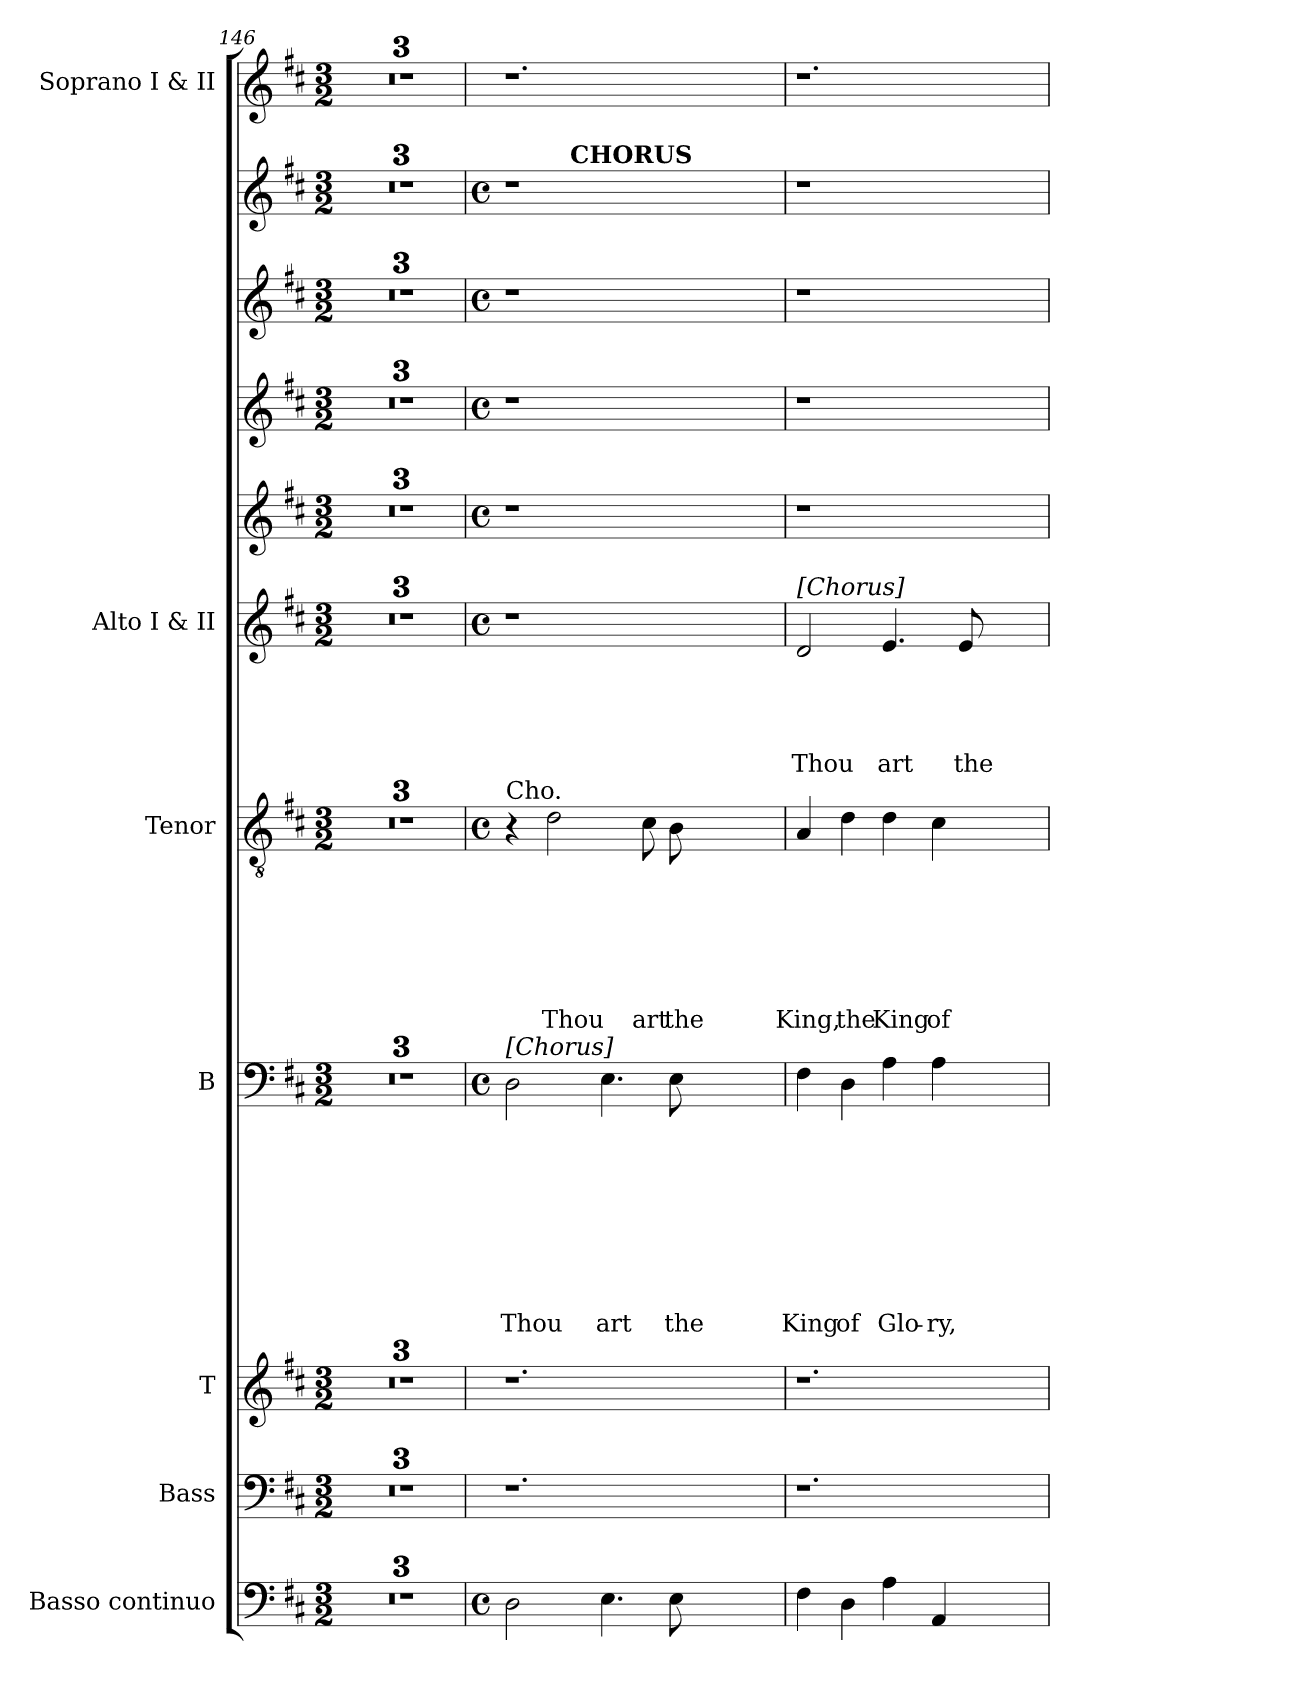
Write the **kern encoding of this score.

**kern	**kern	**kern	**kern	**text	**text	**text	**text	**text	**text	**text	**text	**text	**kern	**text	**text	**text	**text	**text	**text	**text	**kern	**text	**text	**text	**text	**text	**kern	**kern	**kern	**kern	**kern
*part11	*part10	*part9	*part8	*part8	*part8	*part8	*part8	*part8	*part8	*part8	*part8	*part8	*part7	*part7	*part7	*part7	*part7	*part7	*part7	*part7	*part6	*part6	*part6	*part6	*part6	*part6	*part5	*part4	*part3	*part2	*part1
*staff11	*staff10	*staff9	*staff8	*staff8	*staff8	*staff8	*staff8	*staff8	*staff8	*staff8	*staff8	*staff8	*staff7	*staff7	*staff7	*staff7	*staff7	*staff7	*staff7	*staff7	*staff6	*staff6	*staff6	*staff6	*staff6	*staff6	*staff5	*staff4	*staff3	*staff2	*staff1
*I"Basso continuo	*I"Bass	*I"T	*I"B	*	*	*	*	*	*	*	*	*	*I"Tenor	*	*	*	*	*	*	*	*I"Alto I & II	*	*	*	*	*	*	*	*	*	*I"Soprano I & II
*I'B. c.	*I'B	*I'T	*I'B	*	*	*	*	*	*	*	*	*	*I'T	*	*	*	*	*	*	*	*I'A	*	*	*	*	*	*	*	*	*	*I'S
*clefF4	*clefF4	*clefG2	*clefF4	*	*	*	*	*	*	*	*	*	*clefGv2	*	*	*	*	*	*	*	*clefG2	*	*	*	*	*	*clefG2	*clefG2	*clefG2	*clefG2	*clefG2
*ITrd7c12	*	*	*	*	*	*	*	*	*	*	*	*	*	*	*	*	*	*	*	*	*	*	*	*	*	*	*	*	*	*	*
*k[f#c#]	*k[f#c#]	*k[f#c#]	*k[f#c#]	*	*	*	*	*	*	*	*	*	*k[f#c#]	*	*	*	*	*	*	*	*k[f#c#]	*	*	*	*	*	*k[f#c#]	*k[f#c#]	*k[f#c#]	*k[f#c#]	*k[f#c#]
*D:	*D:	*D:	*D:	*	*	*	*	*	*	*	*	*	*D:	*	*	*	*	*	*	*	*D:	*	*	*	*	*	*D:	*D:	*D:	*D:	*D:
*M3/2	*M3/2	*M3/2	*M3/2	*	*	*	*	*	*	*	*	*	*M3/2	*	*	*	*	*	*	*	*M3/2	*	*	*	*	*	*M3/2	*M3/2	*M3/2	*M3/2	*M3/2
=146	=146	=146	=146	=146	=146	=146	=146	=146	=146	=146	=146	=146	=146	=146	=146	=146	=146	=146	=146	=146	=146	=146	=146	=146	=146	=146	=146	=146	=146	=146	=146
1.r	1.r	1.r	1.r	.	.	.	.	.	.	.	.	.	1.r	.	.	.	.	.	.	.	1.r	.	.	.	.	.	1.r	1.r	1.r	1.r	1.r
=147	=147	=147	=147	=147	=147	=147	=147	=147	=147	=147	=147	=147	=147	=147	=147	=147	=147	=147	=147	=147	=147	=147	=147	=147	=147	=147	=147	=147	=147	=147	=147
1.r	1.r	1.r	1.r	.	.	.	.	.	.	.	.	.	1.r	.	.	.	.	.	.	.	1.r	.	.	.	.	.	1.r	1.r	1.r	1.r	1.r
=148	=148	=148	=148	=148	=148	=148	=148	=148	=148	=148	=148	=148	=148	=148	=148	=148	=148	=148	=148	=148	=148	=148	=148	=148	=148	=148	=148	=148	=148	=148	=148
1.r	1.r	1.r	1.r	.	.	.	.	.	.	.	.	.	1.r	.	.	.	.	.	.	.	1.r	.	.	.	.	.	1.r	1.r	1.r	1.r	1.r
!!LO:PB:g=z
=149	=149	=149	=149	=149	=149	=149	=149	=149	=149	=149	=149	=149	=149	=149	=149	=149	=149	=149	=149	=149	=149	=149	=149	=149	=149	=149	=149	=149	=149	=149	=149
*M4/4	*	*	*M4/4	*	*	*	*	*	*	*	*	*	*M4/4	*	*	*	*	*	*	*	*M4/4	*	*	*	*	*	*M4/4	*M4/4	*M4/4	*M4/4	*
*met(c)	*	*	*met(c)	*	*	*	*	*	*	*	*	*	*met(c)	*	*	*	*	*	*	*	*met(c)	*	*	*	*	*	*met(c)	*met(c)	*met(c)	*met(c)	*
!	!	!	!	!	!	!	!	!	!	!	!	!	!LO:TX:a:t=Cho.	!	!	!	!	!	!	!	!	!	!	!	!	!	!	!	!	!	!
!	!	!	!LO:TX:a:t=[Chorus]	!	!	!	!	!	!	!	!	!	!	!	!	!	!	!	!	!	!	!	!	!	!	!	!	!	!	!	!
!	!	!	!	!	!	!	!	!	!	!	!	!LO:LY:b	!	!	!	!	!	!	!	!	!	!	!	!	!	!	!	!	!	!	!
*	*	*	*	*	*	*	*	*	*	*	*	*	*	*	*	*	*	*	*	*	*	*	*	*	*	*	*	*	*	*^	*
2DD\	1.r	1.r	2D\	.	.	.	.	.	.	.	.	Thou	4r	.	.	.	.	.	.	.	1r	.	.	.	.	.	1r	1r	1r	1r	4ryy	1.r
!	!	!	!	!	!	!	!	!	!	!	!	!	!	!	!	!	!	!	!	!LO:LY:b	!	!	!	!	!	!	!	!	!	!	!	!
.	.	.	.	.	.	.	.	.	.	.	.	.	2d\	.	.	.	.	.	.	Thou	.	.	.	.	.	.	.	.	.	.	16.ryy	.
!	!	!	!	!	!	!	!	!	!	!	!	!	!	!	!	!	!	!	!	!	!	!	!	!	!	!	!	!	!	!	!LO:TX:a:B:t=CHORUS	!
.	.	.	.	.	.	.	.	.	.	.	.	.	.	.	.	.	.	.	.	.	.	.	.	.	.	.	.	.	.	.	1ryy	.
!	!	!	!	!	!	!	!	!	!	!	!	!LO:LY:b	!	!	!	!	!	!	!	!	!	!	!	!	!	!	!	!	!	!	!	!
4.EE\	.	.	4.E\	.	.	.	.	.	.	.	.	art	.	.	.	.	.	.	.	.	.	.	.	.	.	.	.	.	.	.	.	.
!	!	!	!	!	!	!	!	!	!	!	!	!	!	!	!	!	!	!	!	!LO:LY:b	!	!	!	!	!	!	!	!	!	!	!	!
.	.	.	.	.	.	.	.	.	.	.	.	.	8c#\	.	.	.	.	.	.	art	.	.	.	.	.	.	.	.	.	.	.	.
!	!	!	!	!	!	!	!	!	!	!	!	!LO:LY:b	!	!	!	!	!	!	!	!LO:LY:b	!	!	!	!	!	!	!	!	!	!	!	!
8EE\	.	.	8E\	.	.	.	.	.	.	.	.	the	8B\	.	.	.	.	.	.	the	.	.	.	.	.	.	.	.	.	.	.	.
2ryy	.	.	2ryy	.	.	.	.	.	.	.	.	.	2ryy	.	.	.	.	.	.	.	2ryy	.	.	.	.	.	2ryy	2ryy	2ryy	2ryy	.	.
.	.	.	.	.	.	.	.	.	.	.	.	.	.	.	.	.	.	.	.	.	.	.	.	.	.	.	.	.	.	.	8ryy	.
.	.	.	.	.	.	.	.	.	.	.	.	.	.	.	.	.	.	.	.	.	.	.	.	.	.	.	.	.	.	.	32ryy	.
=150	=150	=150	=150	=150	=150	=150	=150	=150	=150	=150	=150	=150	=150	=150	=150	=150	=150	=150	=150	=150	=150	=150	=150	=150	=150	=150	=150	=150	=150	=150	=150	=150
!	!	!	!	!	!	!	!	!	!	!	!	!	!	!	!	!	!	!	!	!	!LO:TX:a:t=[Chorus]	!	!	!	!	!	!	!	!	!	!	!
!	!	!	!	!	!	!	!	!	!	!	!	!LO:LY:b	!	!	!	!	!	!	!	!LO:LY:b	!	!	!	!	!	!LO:LY:b	!	!	!	!	!	!
*	*	*	*	*	*	*	*	*	*	*	*	*	*	*	*	*	*	*	*	*	*	*	*	*	*	*	*	*	*	*v	*v	*
4FF#\	1.r	1.r	4F#\	.	.	.	.	.	.	.	.	King	4A/	.	.	.	.	.	.	King,	2d/	.	.	.	.	Thou	1r	1r	1r	1r	1.r
!	!	!	!	!	!	!	!	!	!	!	!	!LO:LY:b	!	!	!	!	!	!	!	!LO:LY:b	!	!	!	!	!	!	!	!	!	!	!
4DD\	.	.	4D\	.	.	.	.	.	.	.	.	of	4d\	.	.	.	.	.	.	the	.	.	.	.	.	.	.	.	.	.	.
!	!	!	!	!	!	!	!	!	!	!	!	!LO:LY:b	!	!	!	!	!	!	!	!LO:LY:b	!	!	!	!	!	!LO:LY:b	!	!	!	!	!
4AA\	.	.	4A\	.	.	.	.	.	.	.	.	Glo-	4d\	.	.	.	.	.	.	King	4.e/	.	.	.	.	art	.	.	.	.	.
!	!	!	!	!	!	!	!	!	!	!	!	!LO:LY:b	!	!	!	!	!	!	!	!LO:LY:b	!	!	!	!	!	!	!	!	!	!	!
4AAA/	.	.	4A\	.	.	.	.	.	.	.	.	-ry,	4c#\	.	.	.	.	.	.	of	.	.	.	.	.	.	.	.	.	.	.
!	!	!	!	!	!	!	!	!	!	!	!	!	!	!	!	!	!	!	!	!	!	!	!	!	!	!LO:LY:b	!	!	!	!	!
.	.	.	.	.	.	.	.	.	.	.	.	.	.	.	.	.	.	.	.	.	8e/	.	.	.	.	the	.	.	.	.	.
2ryy	.	.	2ryy	.	.	.	.	.	.	.	.	.	2ryy	.	.	.	.	.	.	.	2ryy	.	.	.	.	.	2ryy	2ryy	2ryy	2ryy	.
=	=	=	=	=	=	=	=	=	=	=	=	=	=	=	=	=	=	=	=	=	=	=	=	=	=	=	=	=	=	=	=
*-	*-	*-	*-	*-	*-	*-	*-	*-	*-	*-	*-	*-	*-	*-	*-	*-	*-	*-	*-	*-	*-	*-	*-	*-	*-	*-	*-	*-	*-	*-	*-
